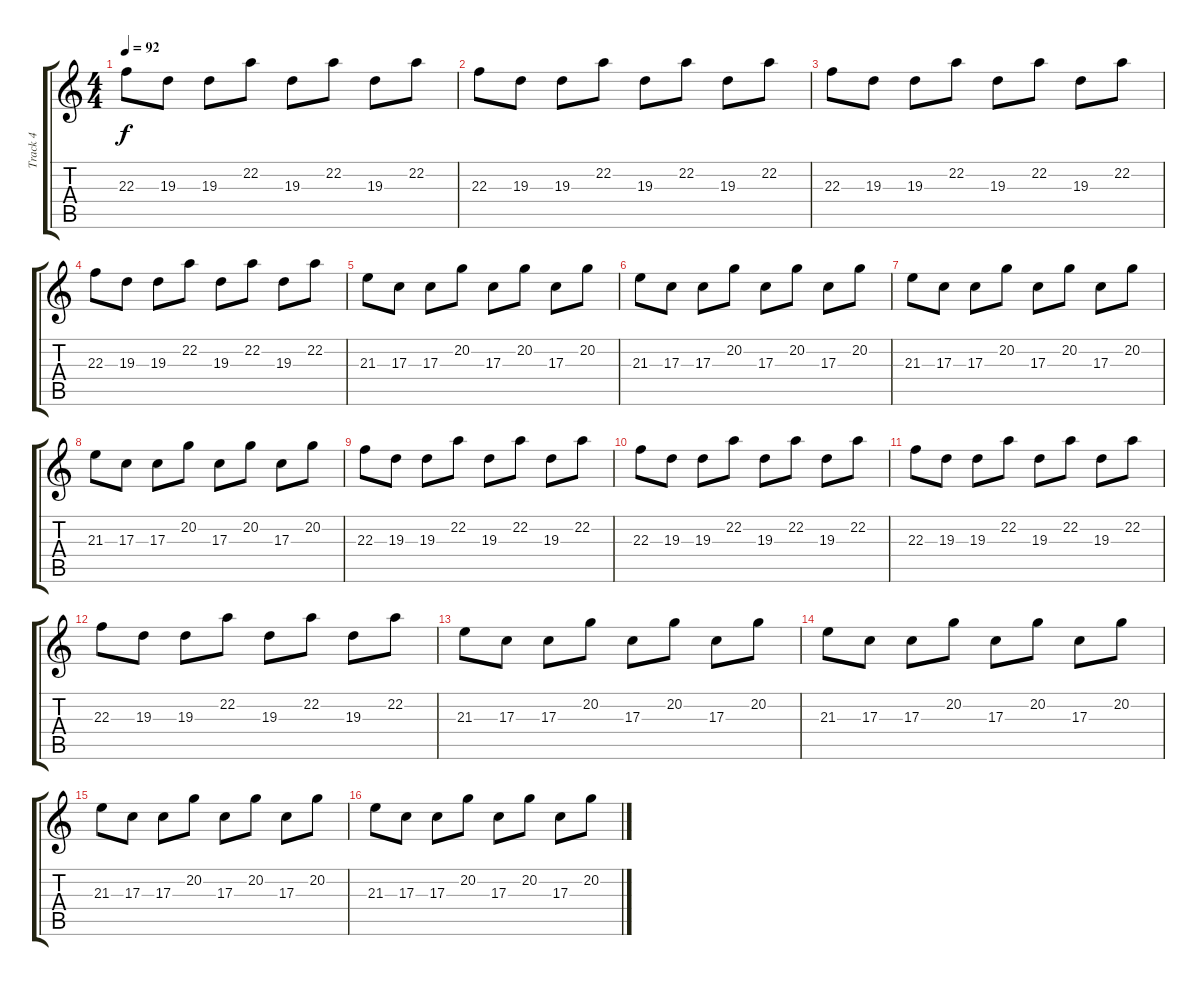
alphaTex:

\track ("Track 4" "Track 4") {instrument fx5brightness}
\staff {score tabs}
\tuning (E4 B3 G3 D3 A2 E2) {hide}
\ts (4 4)
\tempo 92
\clef g2
\ks c
22.3.8{dy f volume 4} 19.3.8 19.3.8 22.2.8 19.3.8 22.2.8 19.3.8 22.2.8 |
22.3.8 19.3.8 19.3.8 22.2.8 19.3.8 22.2.8 19.3.8 22.2.8 |
22.3.8 19.3.8 19.3.8 22.2.8 19.3.8 22.2.8 19.3.8 22.2.8 |
22.3.8 19.3.8 19.3.8 22.2.8 19.3.8 22.2.8 19.3.8 22.2.8 |
21.3.8{volume 2} 17.3.8 17.3.8 20.2.8 17.3.8 20.2.8 17.3.8 20.2.8 |
21.3.8 17.3.8 17.3.8 20.2.8 17.3.8 20.2.8 17.3.8 20.2.8 |
21.3.8 17.3.8 17.3.8 20.2.8 17.3.8 20.2.8 17.3.8 20.2.8 |
21.3.8 17.3.8 17.3.8 20.2.8 17.3.8 20.2.8 17.3.8 20.2.8 |
22.3.8{volume 1} 19.3.8 19.3.8 22.2.8 19.3.8 22.2.8 19.3.8 22.2.8 |
22.3.8 19.3.8 19.3.8 22.2.8 19.3.8 22.2.8 19.3.8 22.2.8 |
22.3.8 19.3.8 19.3.8 22.2.8 19.3.8 22.2.8 19.3.8 22.2.8 |
22.3.8 19.3.8 19.3.8 22.2.8 19.3.8 22.2.8 19.3.8 22.2.8 |
21.3.8 17.3.8 17.3.8 20.2.8 17.3.8 20.2.8 17.3.8 20.2.8 |
21.3.8 17.3.8 17.3.8 20.2.8 17.3.8 20.2.8 17.3.8 20.2.8 |
21.3.8 17.3.8 17.3.8 20.2.8 17.3.8 20.2.8 17.3.8 20.2.8 |
21.3.8 17.3.8 17.3.8 20.2.8 17.3.8 20.2.8 17.3.8 20.2.8
